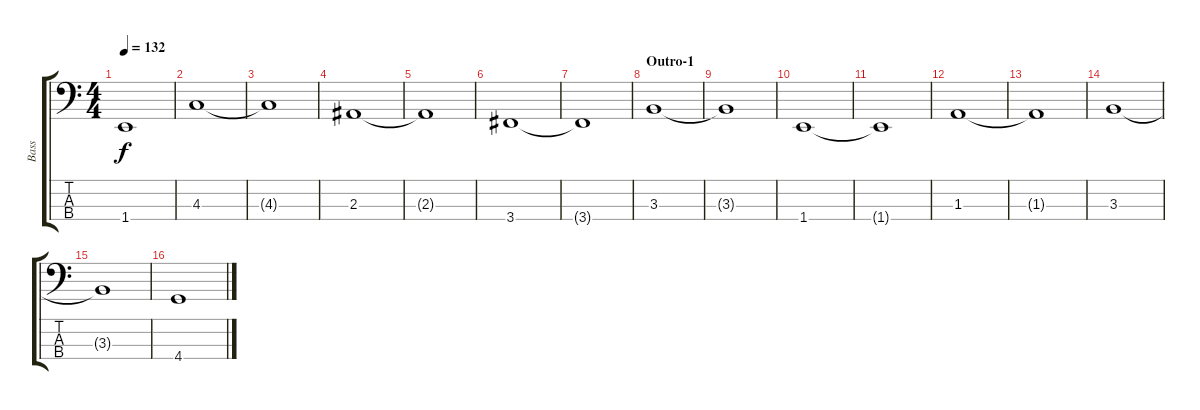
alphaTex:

\track ("Bass" "Bass") {instrument electricbasspick}
\staff {score tabs}
\tuning (Gb2 Db2 Ab1 Eb1) {hide}
\ts (4 4)
\tempo 132
\clef f4
\ks c
1.4{t}.1{dy f} |
4.3.1 |
4.3{t}.1 |
2.3.1 |
2.3{t}.1 |
3.4.1 |
3.4{t}.1 |
\section ("" "Outro-1")
3.3.1 |
3.3{t}.1 |
1.4.1 |
1.4{t}.1 |
1.3.1 |
1.3{t}.1 |
3.3.1 |
3.3{t}.1 |
4.4.1
